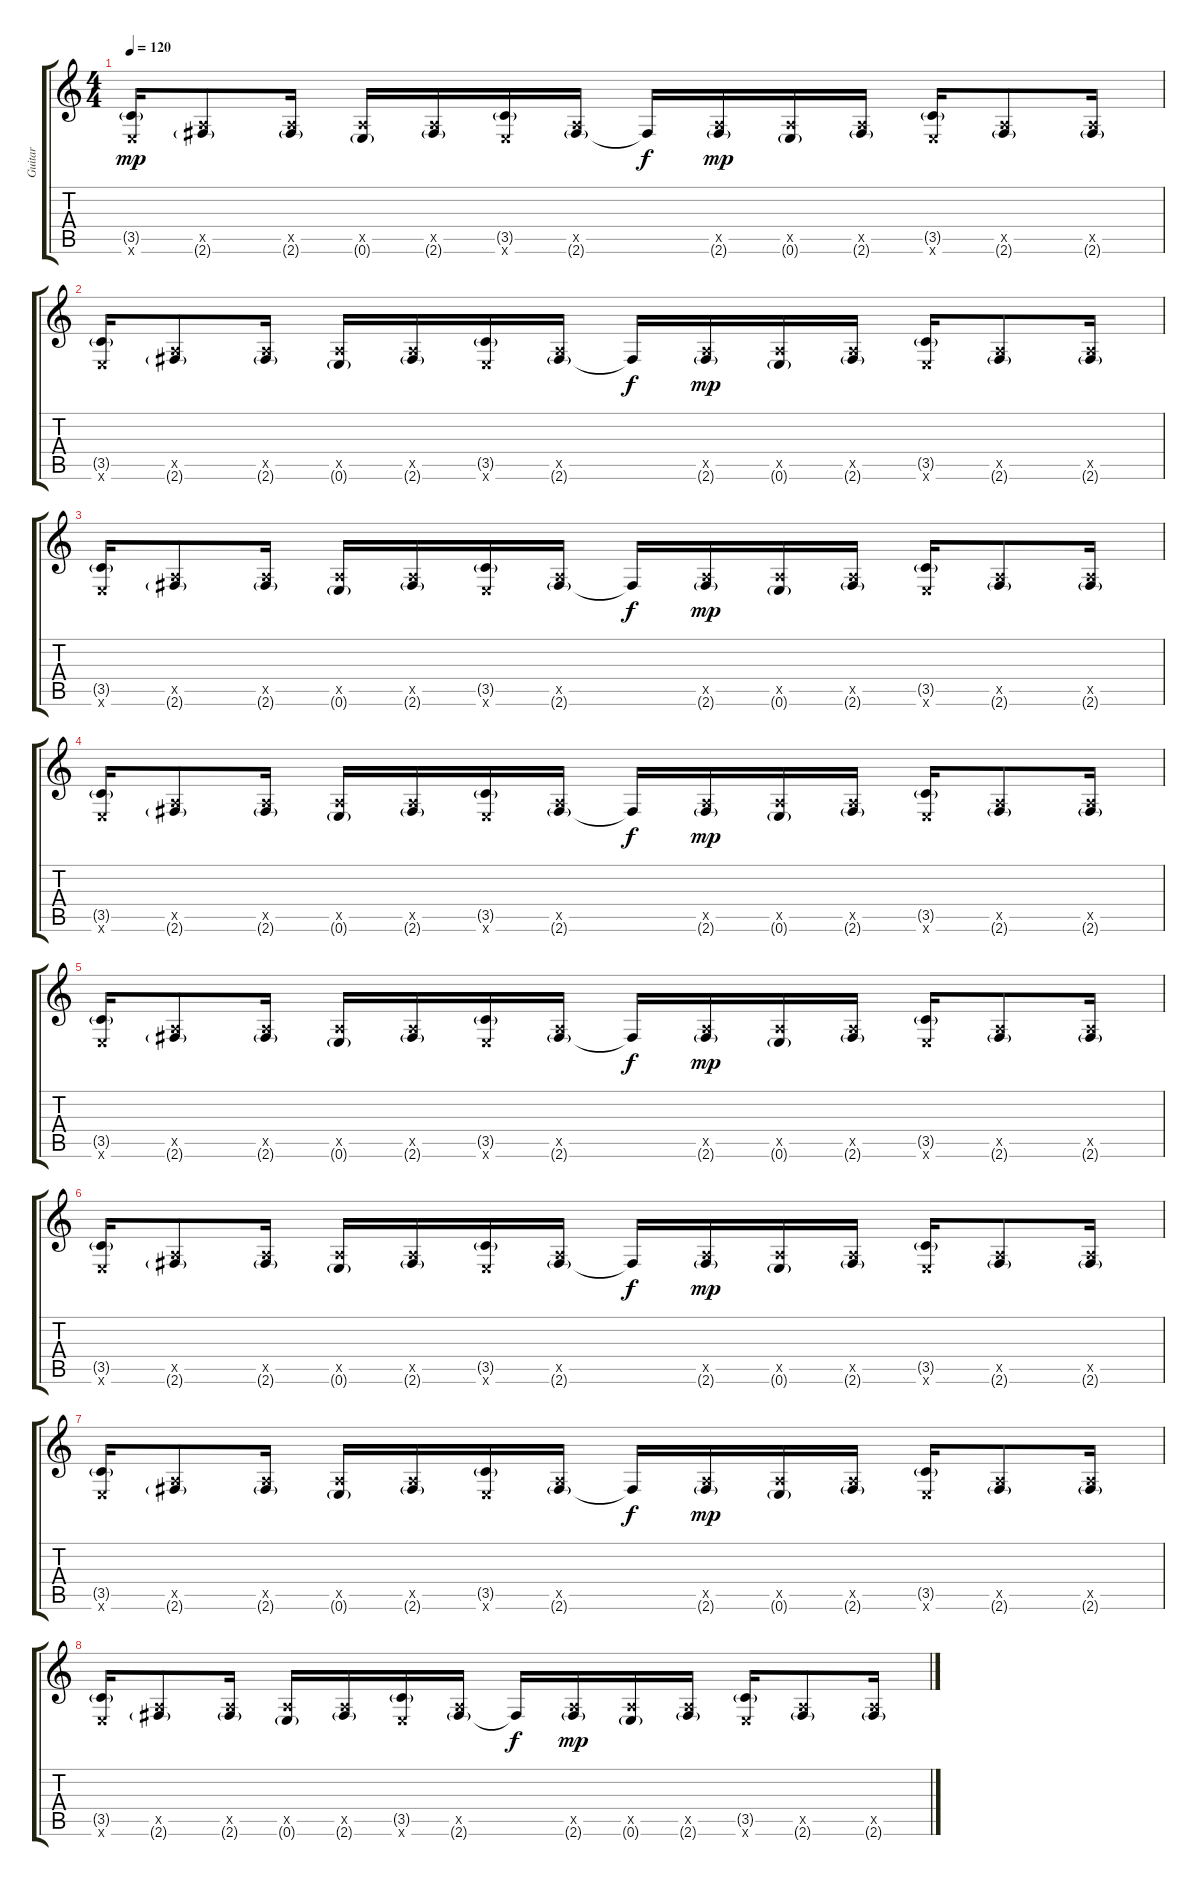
\track ("Guitar" "Guitar") {instrument distortionguitar}
\staff {score tabs}
\tuning (E4 B3 G3 D3 A2 E2) {hide}
\ts (4 4)
\tempo 120
\clef g2
\ks c
(3.5{g} 0.6{x}).16{dy mp} (0.5{x} 2.6{g}).8 (0.5{x} 2.6{g}).16 (0.5{x} 0.6{g}).16 (0.5{x} 2.6{g}).16 (3.5{g} 0.6{x}).16 (0.5{x} 2.6{g}).16 2.6{t}.16{dy f} (0.5{x} 2.6{g}).16{dy mp} (0.5{x} 0.6{g}).16 (0.5{x} 2.6{g}).16 (3.5{g} 0.6{x}).16 (0.5{x} 2.6{g}).8 (0.5{x} 2.6{g}).16 |
(3.5{g} 0.6{x}).16 (0.5{x} 2.6{g}).8 (0.5{x} 2.6{g}).16 (0.5{x} 0.6{g}).16 (0.5{x} 2.6{g}).16 (3.5{g} 0.6{x}).16 (0.5{x} 2.6{g}).16 2.6{t}.16{dy f} (0.5{x} 2.6{g}).16{dy mp} (0.5{x} 0.6{g}).16 (0.5{x} 2.6{g}).16 (3.5{g} 0.6{x}).16 (0.5{x} 2.6{g}).8 (0.5{x} 2.6{g}).16 |
(3.5{g} 0.6{x}).16 (0.5{x} 2.6{g}).8 (0.5{x} 2.6{g}).16 (0.5{x} 0.6{g}).16 (0.5{x} 2.6{g}).16 (3.5{g} 0.6{x}).16 (0.5{x} 2.6{g}).16 2.6{t}.16{dy f} (0.5{x} 2.6{g}).16{dy mp} (0.5{x} 0.6{g}).16 (0.5{x} 2.6{g}).16 (3.5{g} 0.6{x}).16 (0.5{x} 2.6{g}).8 (0.5{x} 2.6{g}).16 |
(3.5{g} 0.6{x}).16 (0.5{x} 2.6{g}).8 (0.5{x} 2.6{g}).16 (0.5{x} 0.6{g}).16 (0.5{x} 2.6{g}).16 (3.5{g} 0.6{x}).16 (0.5{x} 2.6{g}).16 2.6{t}.16{dy f} (0.5{x} 2.6{g}).16{dy mp} (0.5{x} 0.6{g}).16 (0.5{x} 2.6{g}).16 (3.5{g} 0.6{x}).16 (0.5{x} 2.6{g}).8 (0.5{x} 2.6{g}).16 |
(3.5{g} 0.6{x}).16 (0.5{x} 2.6{g}).8 (0.5{x} 2.6{g}).16 (0.5{x} 0.6{g}).16 (0.5{x} 2.6{g}).16 (3.5{g} 0.6{x}).16 (0.5{x} 2.6{g}).16 2.6{t}.16{dy f} (0.5{x} 2.6{g}).16{dy mp} (0.5{x} 0.6{g}).16 (0.5{x} 2.6{g}).16 (3.5{g} 0.6{x}).16 (0.5{x} 2.6{g}).8 (0.5{x} 2.6{g}).16 |
(3.5{g} 0.6{x}).16 (0.5{x} 2.6{g}).8 (0.5{x} 2.6{g}).16 (0.5{x} 0.6{g}).16 (0.5{x} 2.6{g}).16 (3.5{g} 0.6{x}).16 (0.5{x} 2.6{g}).16 2.6{t}.16{dy f} (0.5{x} 2.6{g}).16{dy mp} (0.5{x} 0.6{g}).16 (0.5{x} 2.6{g}).16 (3.5{g} 0.6{x}).16 (0.5{x} 2.6{g}).8 (0.5{x} 2.6{g}).16 |
(3.5{g} 0.6{x}).16 (0.5{x} 2.6{g}).8 (0.5{x} 2.6{g}).16 (0.5{x} 0.6{g}).16 (0.5{x} 2.6{g}).16 (3.5{g} 0.6{x}).16 (0.5{x} 2.6{g}).16 2.6{t}.16{dy f} (0.5{x} 2.6{g}).16{dy mp} (0.5{x} 0.6{g}).16 (0.5{x} 2.6{g}).16 (3.5{g} 0.6{x}).16 (0.5{x} 2.6{g}).8 (0.5{x} 2.6{g}).16 |
(3.5{g} 0.6{x}).16 (0.5{x} 2.6{g}).8 (0.5{x} 2.6{g}).16 (0.5{x} 0.6{g}).16 (0.5{x} 2.6{g}).16 (3.5{g} 0.6{x}).16 (0.5{x} 2.6{g}).16 2.6{t}.16{dy f} (0.5{x} 2.6{g}).16{dy mp} (0.5{x} 0.6{g}).16 (0.5{x} 2.6{g}).16 (3.5{g} 0.6{x}).16 (0.5{x} 2.6{g}).8 (0.5{x} 2.6{g}).16
